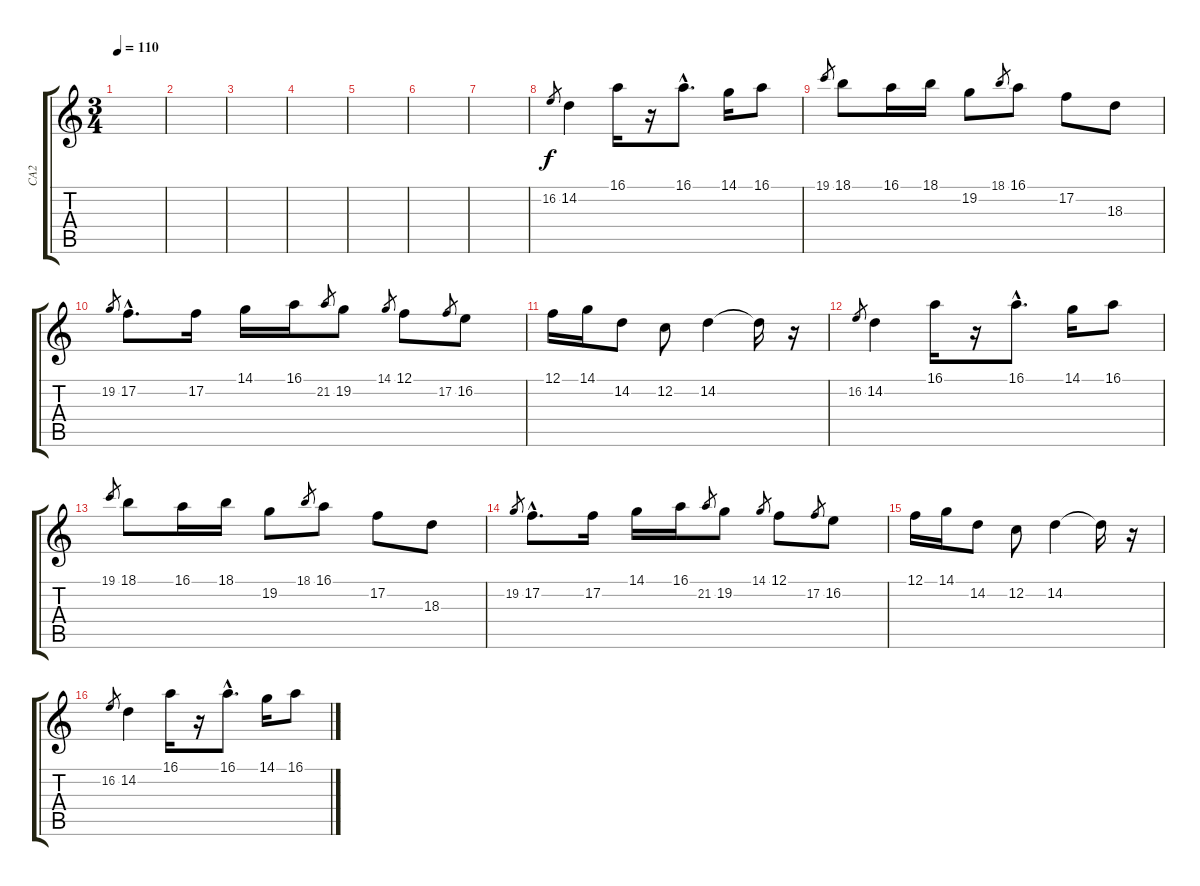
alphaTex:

\track ("CA2" "CA2") {instrument choiraahs}
\staff {score tabs}
\tuning (F4 C4 Ab3 Eb3 Bb2 F2) {hide}
\ts (3 4)
\tempo 110
\clef g2
\ks c
|
|
|
|
|
|
|
16.2.8{gr} 14.2.4{instrument flute} 16.1.16 r.16 16.1{hac}.8{d} 14.1.16 16.1.8 |
19.1.8{gr} 18.1.8 16.1.16 18.1.16 19.2.8 18.1.8{gr} 16.1.8 17.2.8 18.3.8 |
19.2.8{gr} 17.2{hac}.8{d} 17.2.16 14.1.16 16.1.16 21.2.8{gr} 19.2.8 14.1.8{gr} 12.1.8 17.2.8{gr} 16.2.8 |
12.1.16 14.1.16 14.2.8 12.2.8 14.2.4 14.2{t}.16 r.16{instrument choiraahs} |
16.2.8{gr} 14.2.4{instrument flute} 16.1.16 r.16 16.1{hac}.8{d} 14.1.16 16.1.8 |
19.1.8{gr} 18.1.8 16.1.16 18.1.16 19.2.8 18.1.8{gr} 16.1.8 17.2.8 18.3.8 |
19.2.8{gr} 17.2{hac}.8{d} 17.2.16 14.1.16 16.1.16 21.2.8{gr} 19.2.8 14.1.8{gr} 12.1.8 17.2.8{gr} 16.2.8 |
12.1.16 14.1.16 14.2.8 12.2.8 14.2.4 14.2{t}.16 r.16{instrument choiraahs} |
16.2.8{gr} 14.2.4{instrument flute} 16.1.16 r.16 16.1{hac}.8{d} 14.1.16 16.1.8
